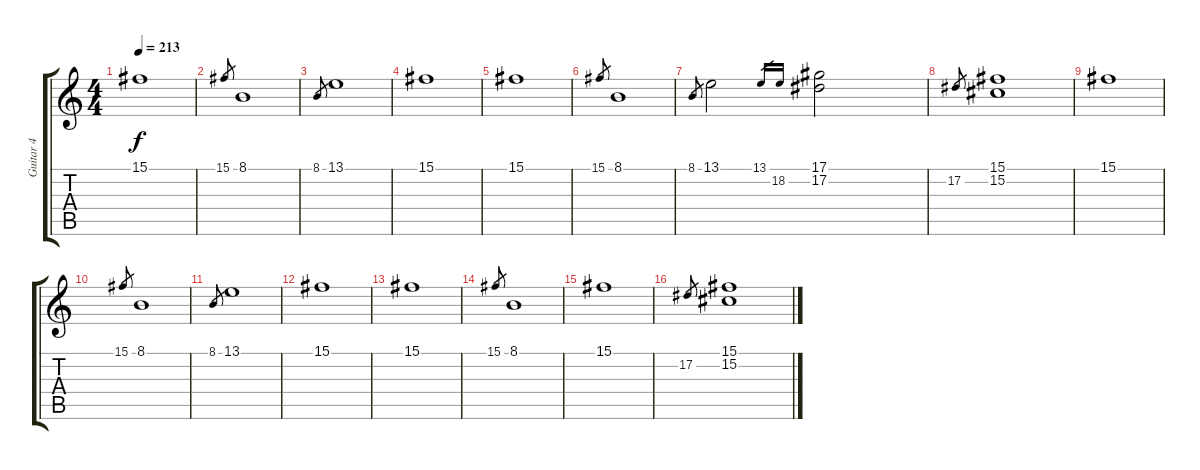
\track ("Guitar 4" "Guitar 4") {instrument brightacousticpiano}
\staff {score tabs}
\tuning (Eb4 Bb3 Gb3 Db3 Ab2 Eb2) {hide}
\ts (4 4)
\tempo 213
\clef g2
\ks c
15.1.1{dy f} |
15.1.8{gr} 8.1.1 |
8.1.8{gr} 13.1.1 |
15.1.1 |
15.1.1 |
15.1.8{gr} 8.1.1 |
8.1.8{gr} 13.1.2 13.1.16{gr} 18.2.16{gr} (17.1 17.2).2 |
17.2.8{gr} (15.1 15.2).1 |
15.1.1 |
15.1.8{gr} 8.1.1 |
8.1.8{gr} 13.1.1 |
15.1.1 |
15.1.1 |
15.1.8{gr} 8.1.1 |
15.1.1 |
17.2.8{gr} (15.1 15.2).1
